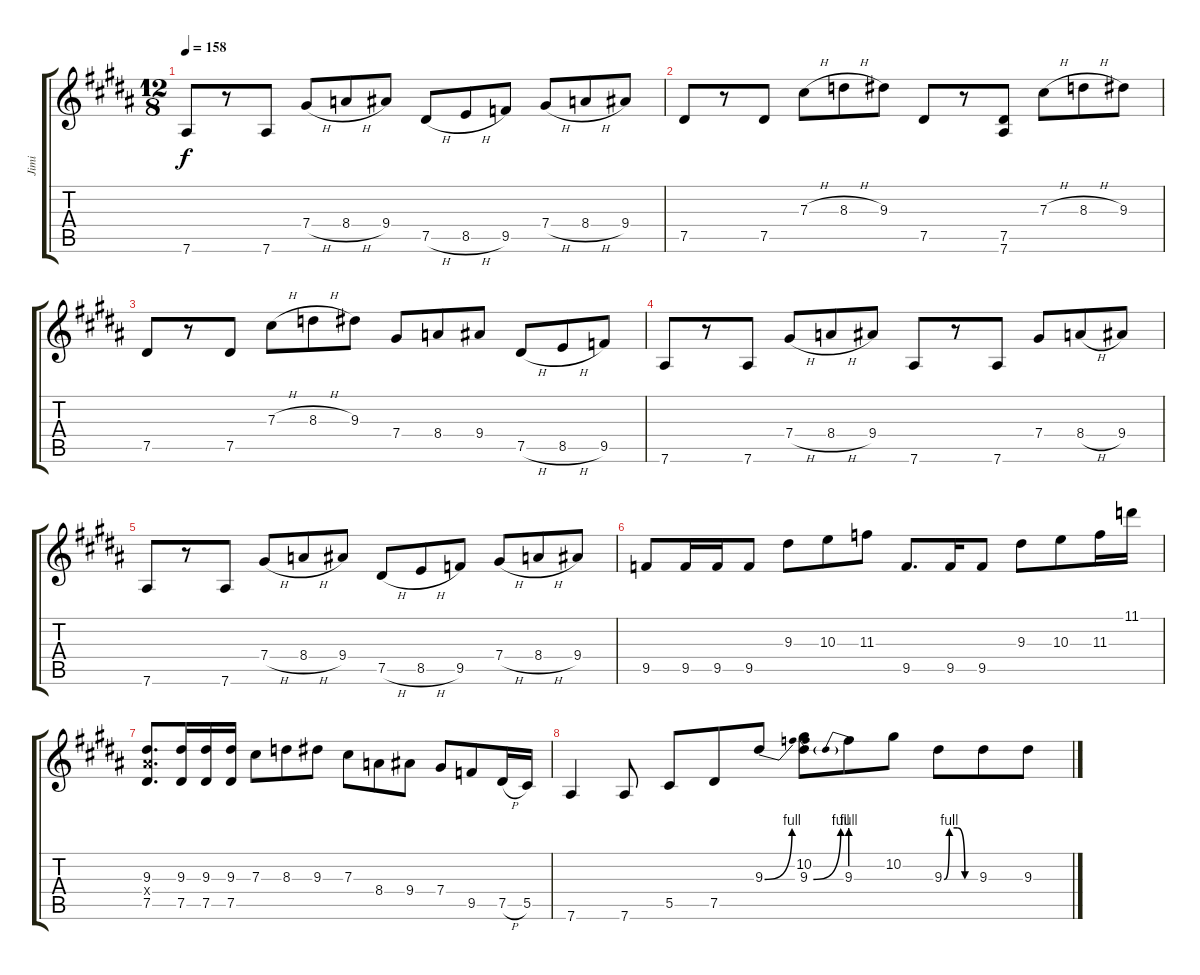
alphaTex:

\track ("Jimi" "Jimi") {instrument overdrivenguitar}
\staff {score tabs}
\tuning (Eb4 Bb3 Gb3 Db3 Ab2 Eb2) {hide}
\ts (12 8)
\tempo 158
\clef g2
\ks g#minor
7.6.8{dy f} r.8 7.6.8 7.4{h}.8 8.4{h}.8 9.4.8 7.5{h}.8 8.5{h}.8 9.5.8 7.4{h}.8 8.4{h}.8 9.4.8 |
\ks b
7.5.8 r.8 7.5.8 7.3{h}.8 8.3{h}.8 9.3.8 7.5.8 r.8 (7.5 7.6).8 7.3{h}.8 8.3{h}.8 9.3.8 |
\ks g#minor
7.5.8 r.8 7.5.8 7.3{h}.8 8.3{h}.8 9.3.8 7.4.8 8.4.8 9.4.8 7.5{h}.8 8.5{h}.8 9.5.8 |
\ks b
7.6.8 r.8 7.6.8 7.4{h}.8 8.4{h}.8 9.4.8 7.6.8 r.8 7.6.8 7.4.8 8.4{h}.8 9.4.8 |
\ks g#minor
7.6.8 r.8 7.6.8 7.4{h}.8 8.4{h}.8 9.4.8 7.5{h}.8 8.5{h}.8 9.5.8 7.4{h}.8 8.4{h}.8 9.4.8 |
\ks b
9.5.8 9.5.16 9.5.16 9.5.8 9.3.8 10.3.8 11.3.8 9.5.8{d} 9.5.16 9.5.8 9.3.8 10.3.8 11.3.16 11.1.16 |
\ks g#minor
(9.3 9.4{x} 7.5).8{d} (9.3 7.5).16 (9.3 7.5).16 (9.3 7.5).16 7.3.8 8.3.8 9.3.8 7.3.8 8.4.8 9.4.8 7.4.8 9.5.8 7.5{h}.16 5.5.16 |
\ks b
7.6.4 7.6.8 5.5.8 7.5.8 9.3{be (bend 0 0 60 4)}.8 (10.2 9.3{be (bend 0 0 60 4)}).8 9.3{be (prebend 0 4 60 4)}.8 10.2.8 9.3{be (custom 0 0 10 4 25 4 40 0 60 0)}.8 9.3.8 9.3.8
